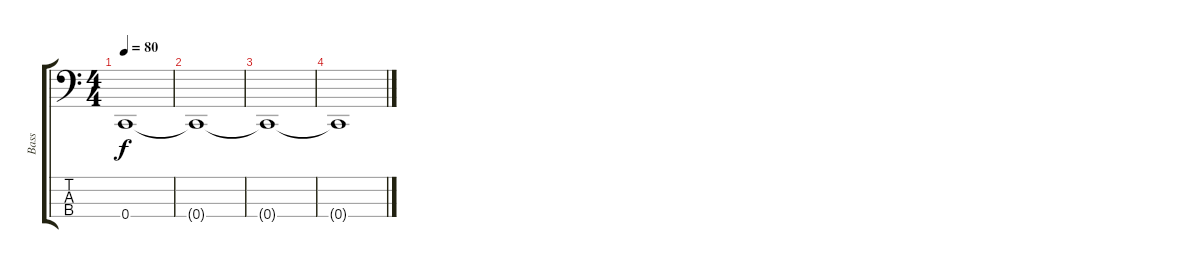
\track ("Bass" "Bass") {instrument electricbassfinger}
\staff {score tabs}
\tuning (F2 C2 G1 C1) {hide}
\ts (4 4)
\tempo 80
\clef f4
\ks c
0.4.1{dy f} |
0.4{t}.1 |
0.4{t}.1 |
0.4{t}.1
